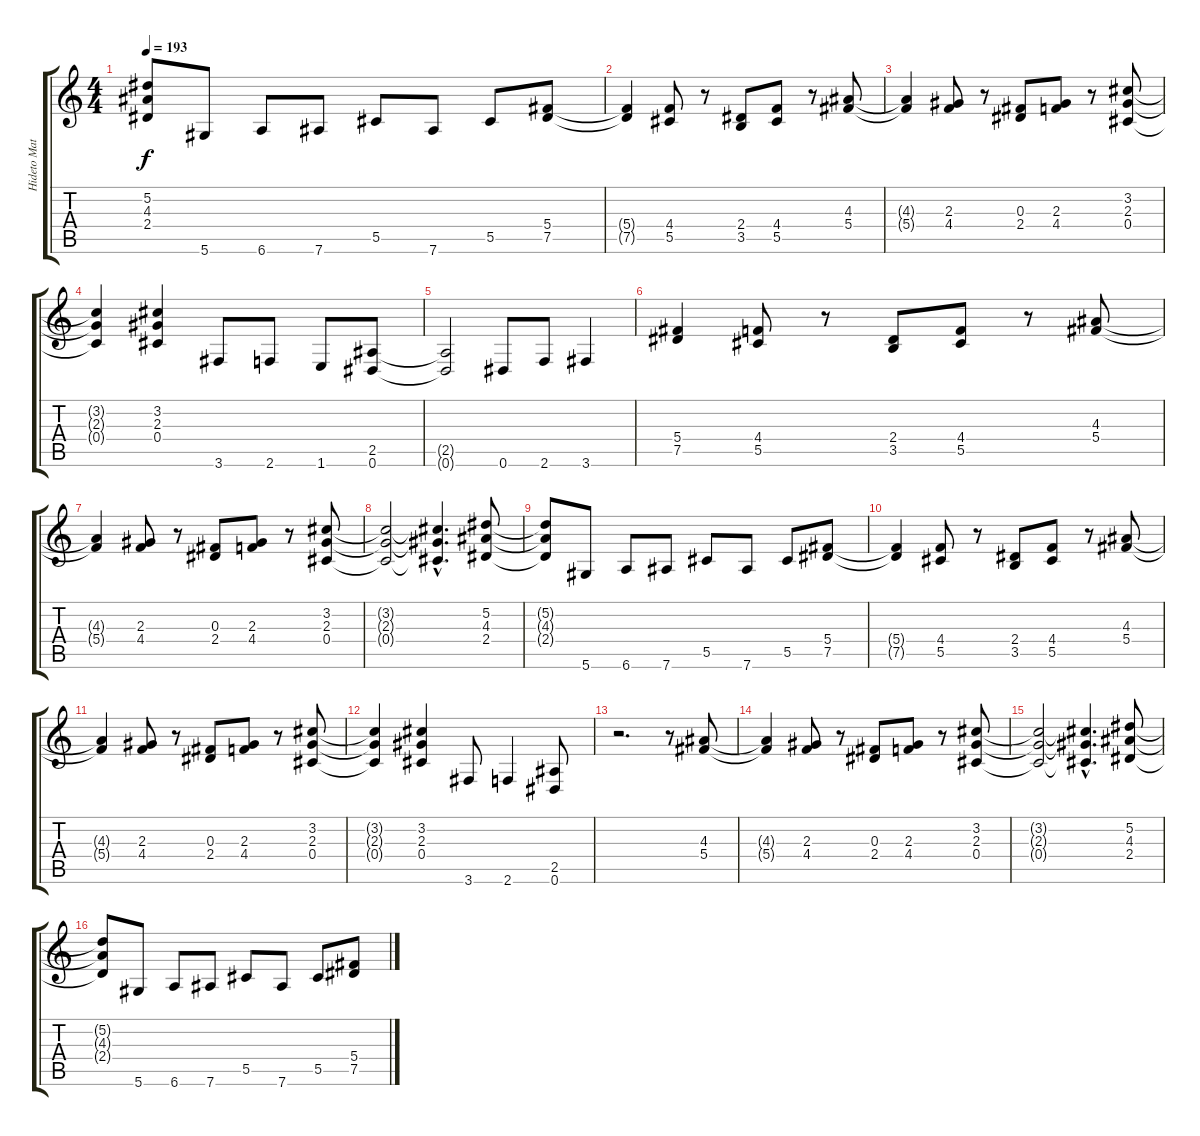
\track ("Hideto Matsumoto (Hide)" "Hideto Mat") {instrument distortionguitar}
\staff {score tabs}
\tuning (Eb4 Bb3 Gb3 Db3 Ab2 Eb2) {hide}
\ts (4 4)
\tempo 193
\clef g2
\ks c
(5.2{t} 4.3{t} 2.4{t}).8{dy f} 5.6.8 6.6.8 7.6.8 5.5.8 7.6.8 5.5.8 (5.4 7.5).8 |
(5.4{t} 7.5{t}).4 (4.4 5.5).8 r.8 (2.4 3.5).8 (4.4 5.5).8 r.8 (4.3 5.4).8 |
(4.3{t} 5.4{t}).4 (2.3 4.4).8 r.8 (0.3 2.4).8 (2.3 4.4).8 r.8 (3.2 2.3 0.4).8 |
(3.2{t} 2.3{t} 0.4{t}).4 (3.2 2.3 0.4).4 3.6.8 2.6.8 1.6.8 (2.5 0.6).8 |
(2.5{t} 0.6{t}).2 0.6.8 2.6.8 3.6.4 |
(5.4 7.5).4 (4.4 5.5).8 r.8 (2.4 3.5).8 (4.4 5.5).8 r.8 (4.3 5.4).8 |
(4.3{t} 5.4{t}).4 (2.3 4.4).8 r.8 (0.3 2.4).8 (2.3 4.4).8 r.8 (3.2 2.3 0.4).8 |
(3.2{t} 2.3{t} 0.4{t}).2 (3.2{hac t} 2.3{hac t} 0.4{hac t}).4{d} (5.2 4.3 2.4).8 |
(5.2{t} 4.3{t} 2.4{t}).8 5.6.8 6.6.8 7.6.8 5.5.8 7.6.8 5.5.8 (5.4 7.5).8 |
(5.4{t} 7.5{t}).4 (4.4 5.5).8 r.8 (2.4 3.5).8 (4.4 5.5).8 r.8 (4.3 5.4).8 |
(4.3{t} 5.4{t}).4 (2.3 4.4).8 r.8 (0.3 2.4).8 (2.3 4.4).8 r.8 (3.2 2.3 0.4).8 |
(3.2{t} 2.3{t} 0.4{t}).4 (3.2 2.3 0.4).4 3.6.8 2.6.4 (2.5 0.6).8 |
r.2{d} r.8 (4.3 5.4).8 |
(4.3{t} 5.4{t}).4 (2.3 4.4).8 r.8 (0.3 2.4).8 (2.3 4.4).8 r.8 (3.2 2.3 0.4).8 |
(3.2{t} 2.3{t} 0.4{t}).2 (3.2{hac t} 2.3{hac t} 0.4{hac t}).4{d} (5.2 4.3 2.4).8 |
(5.2{t} 4.3{t} 2.4{t}).8 5.6.8 6.6.8 7.6.8 5.5.8 7.6.8 5.5.8 (5.4 7.5).8
